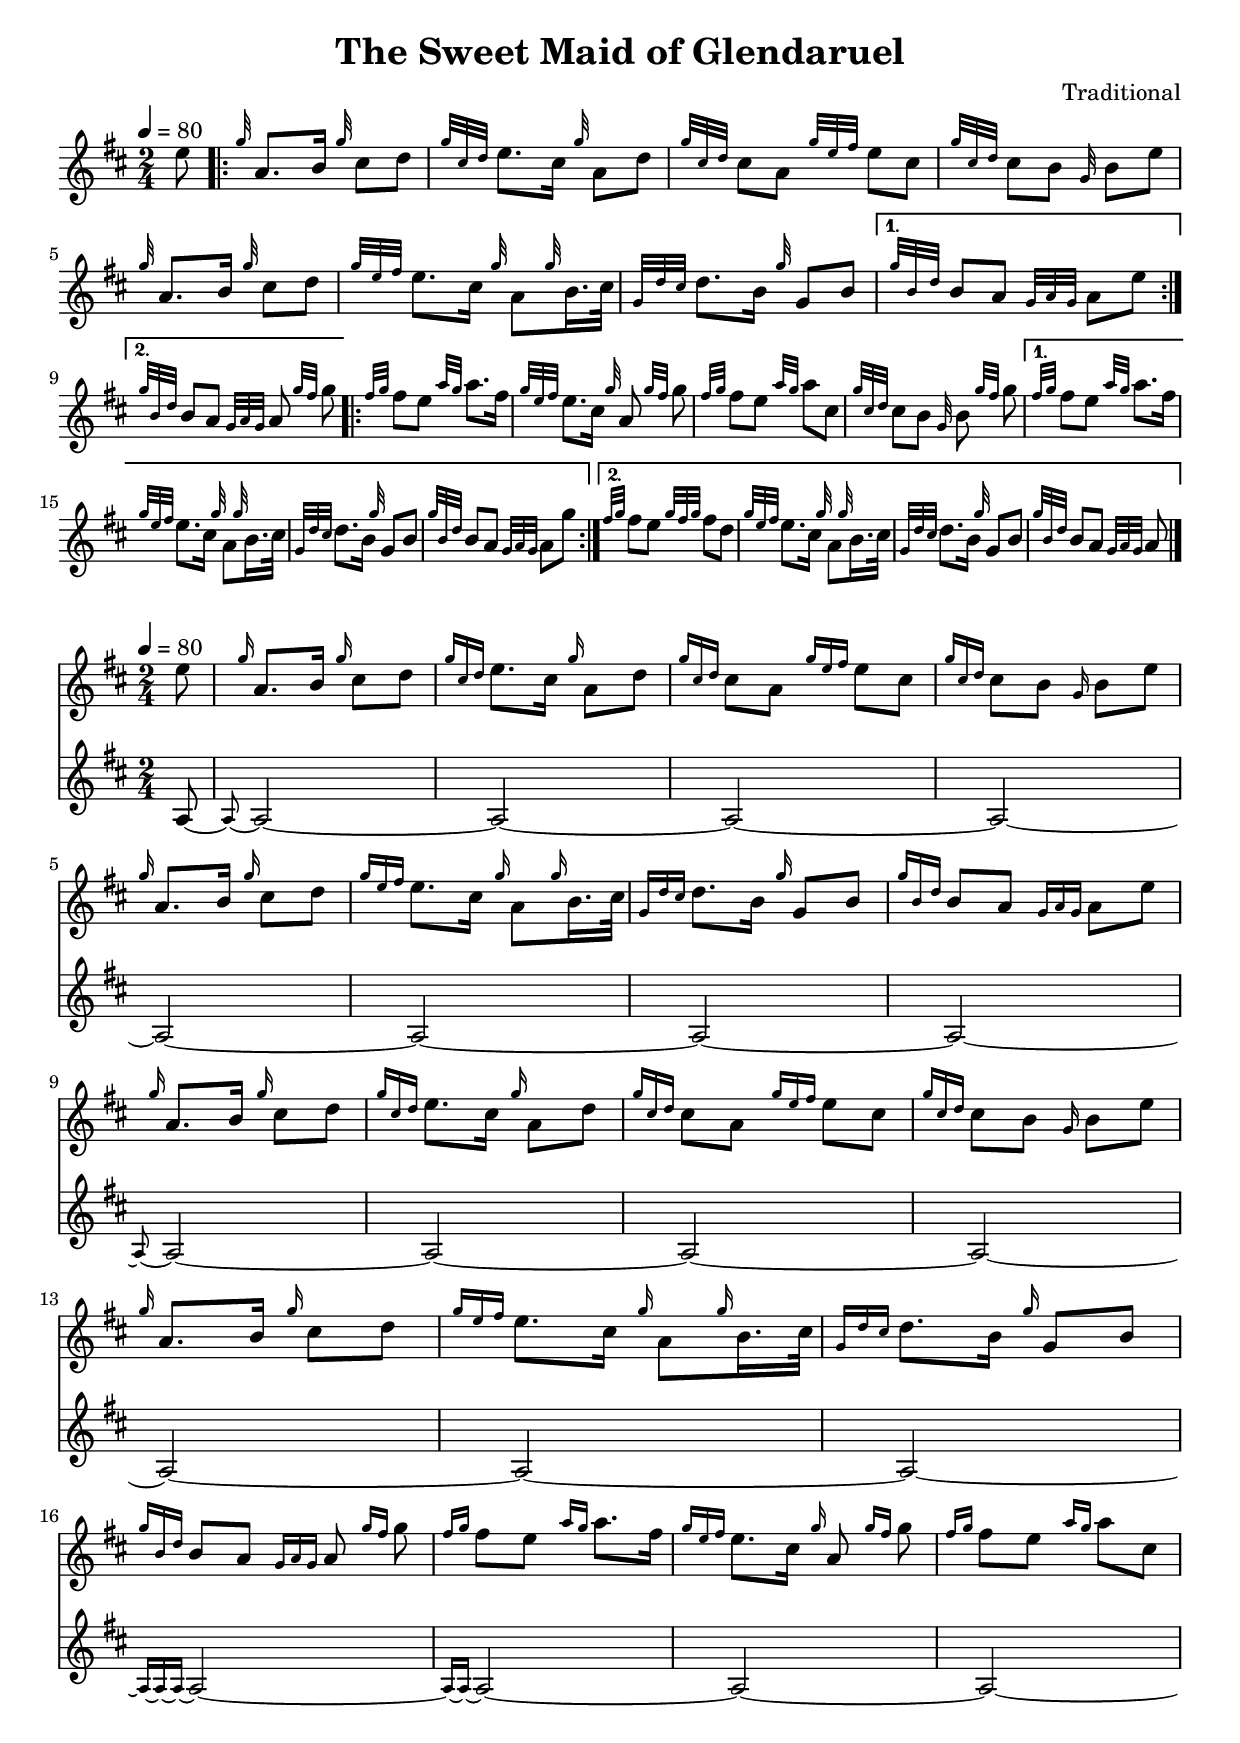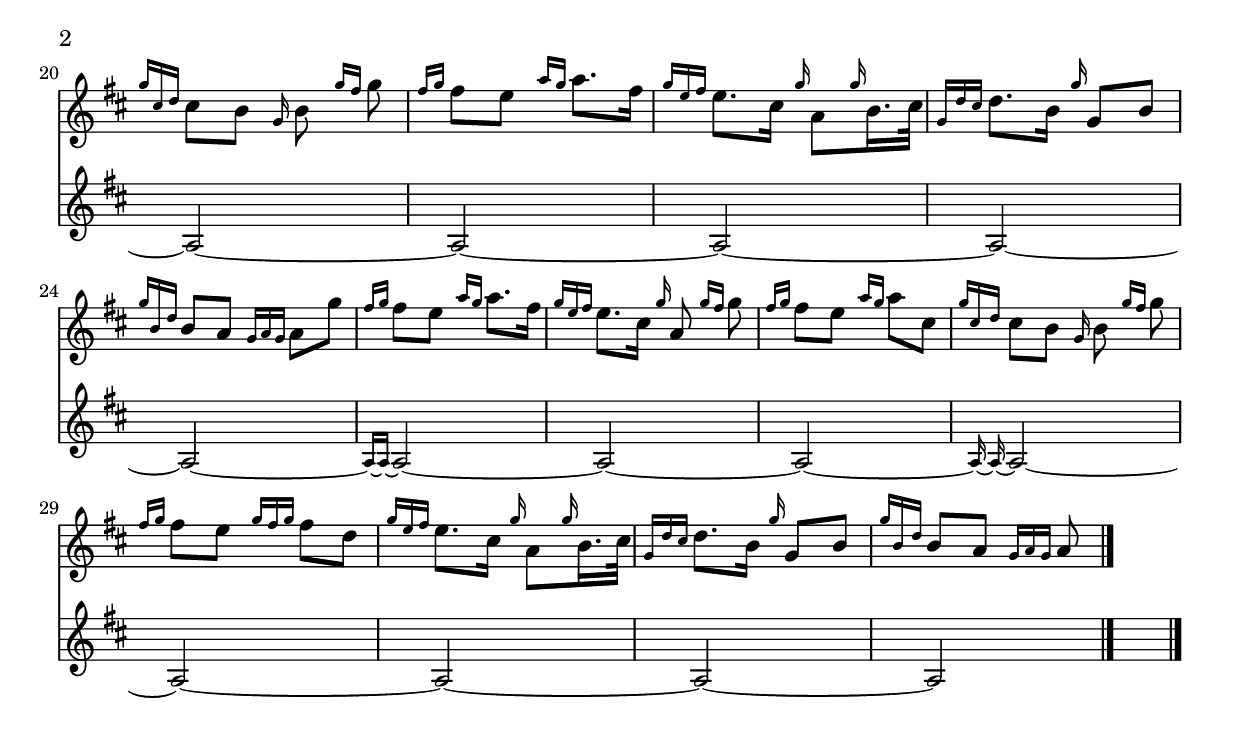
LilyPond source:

\version "2.24.1"

\version "2.24.1"

\include "util.ily"
\version "2.24.1"

hash = #(define-scheme-function (factor exponent)
          (number? number?)
          (* factor exponent))

% Here's an explanation of why `low-primes` and `prime` are necessary:
% Seeing as Helmholtz-Ellis notation combines "classical" accidentals
% with alterations by syntonic commas, it's necessary to combine the
% prime factors 3 and 5 into a single (factor . exponent) pair to be
% able to hash it. To represent a combined accidental we multiply 5 by
% a prime number distinct from 3 and 5 (and 2, for that matter) which
% we get via this mapping:
%
%	7 = double flat
%	11 = flat
%	17 = sharp
%	19 = double sharp
%
% How is this mapping derived? We simply use the exponent for the prime
% factor 3 displaced by 2 (-2 -> 0, -1 -> 1, 1 -> 3 and 2 -> 4) as an
% index into the list `low-primes`. This pseudofactor is guaranteed to
% be distinct from any real factor we may ever wish to use so the resulting
% hash will be unique.
%
% There is one caveat however, let's say that we would like to extend the
% system to allow for higher exponents for the prime factors which we decided
% to use in `low-primes`. Then there would be a conflict between
%
%	(hash (5 7) 1)
%
% and
%
%	(hash 7 5)
%
% as these would hash to the same number according to the current hash function.
% There are at least two possible solutions:
%
% 	1) Use larger prime numbers.
%	2) Use a different hashing function.
%
% It might be worth the effort to future-proof this scheme but this seems adequate
% for the time being.

low-primes = #'(7 11 13 17 19)

prime = #(define-scheme-function (i)
           (number?)
           (list-ref low-primes i))

% TODO - Precompute this table?
accidental-map = #`((,(hash 3 0) . #x6e)
                    (,(hash 3 1) . #x76)
                    (,(hash 3 2) . #x56)
                    (,(hash 3 -1) . #x65)
                    (,(hash 3 -2) . #x45)
                    (,(hash 5 1) . #x6f)
                    (,(hash 5 2) . #x70)
                    (,(hash 5 3) . #x71)
                    (,(hash 5 4) . #x4e)
                    (,(hash 5 -1) . #x6d)
                    (,(hash 5 -2) . #x6c)
                    (,(hash 5 -3) . #x6b)
                    (,(hash 5 -4) . #x4d)
                    (,(hash (* 5 (prime 3)) 1) . #x77)
                    (,(hash (* 5 (prime 3)) 2) . #x78)
                    (,(hash (* 5 (prime 3)) 3) . #x79)
                    (,(hash (* 5 (prime 3)) 4) . #x50)
                    (,(hash (* 5 (prime 3)) -1) . #x75)
                    (,(hash (* 5 (prime 3)) -2) . #x74)
                    (,(hash (* 5 (prime 3)) -3) . #x73)
                    (,(hash (* 5 (prime 3)) -4) . #x4f)
                    (,(hash (* 5 (prime 4)) 1) . #x57)
                    (,(hash (* 5 (prime 4)) 2) . #x58)
                    (,(hash (* 5 (prime 4)) 3) . #x59)
                    (,(hash (* 5 (prime 4)) 4) . #x51)
                    (,(hash (* 5 (prime 4)) -1) . #x55)
                    (,(hash (* 5 (prime 4)) -2) . #x54)
                    (,(hash (* 5 (prime 4)) -3) . #x53)
                    (,(hash (* 5 (prime 4)) -4) . #x52)
                    (,(hash (* 5 (prime 1)) 1) . #x66)
                    (,(hash (* 5 (prime 1)) 2) . #x67)
                    (,(hash (* 5 (prime 1)) 3) . #x68)
                    (,(hash (* 5 (prime 1)) 4) . #x4c)
                    (,(hash (* 5 (prime 1)) -1) . #x64)
                    (,(hash (* 5 (prime 1)) -2) . #x63)
                    (,(hash (* 5 (prime 1)) -3) . #x62)
                    (,(hash (* 5 (prime 1)) -4) . #x4b)
                    (,(hash (* 5 (prime 0)) 1) . #x46)
                    (,(hash (* 5 (prime 0)) 2) . #x47)
                    (,(hash (* 5 (prime 0)) 3) . #x48)
                    (,(hash (* 5 (prime 0)) 4) . #x4a)
                    (,(hash (* 5 (prime 0)) -1) . #x44)
                    (,(hash (* 5 (prime 0)) -2) . #x43)
                    (,(hash (* 5 (prime 0)) -3) . #x42)
                    (,(hash (* 5 (prime 0)) -4) . #x49)
                    (,(hash 7 1) . #x3e)
                    (,(hash 7 2) . #x2e)
                    (,(hash 7 -1) . #x3c)
                    (,(hash 7 -2) . #x2c)
                    (,(hash 11 1) . #x34)
                    (,(hash 11 -1) . #x35)
                    (,(hash 13 1) . #x39)
                    (,(hash 13 -1) . #x30)
                    (,(hash 17 1) . #x3b)
                    (,(hash 17 -1) . #x3a)
                    (,(hash 19 1) . #x2f)
                    (,(hash 19 -1) . #x2a)
                    (,(hash 23 1) . #x33)
                    (,(hash 23 -1) . #x36)
                    (,(hash 29 1) . #x32)
                    (,(hash 29 -1) . #x37)
                    (,(hash 31 1) . #x38)
                    (,(hash 31 -1) . #x31)
                    (,(hash 37 1) . #xe1)
                    (,(hash 37 -1) . #xe0)
                    (,(hash 41 1) . #x2b)
                    (,(hash 41 -1) . #x2d)
                    (,(hash 43 1) . #xe9)
                    (,(hash 43 -1) . #xe8)
                    (,(hash 47 1) . #xed)
                    (,(hash 47 -1) . #xec))

\include "lib.ily"
\version "2.24.1"

lex-number = #(define-scheme-function (input output factor k)
                (string? list? pair? procedure?)
                (let*
                 (
                   ; Index of the first non-numeric character following some string of digits,
                   ; or the end of the string if there is no such character
                   (i (or (string-skip input char-numeric?) (string-length input)))
                   (n (string->number (string-take input i)))
                   (rest (substring input i)))
                 (k rest output factor n)))

lex-factor = #(define-scheme-function (input output factor k)
                (string? list? pair? procedure?)
                (lex-number input
                            output
                            factor
                            (lambda
                             (input output factor n)
                             (let ((e (cdr factor)))
                               (k input output (cons n e) lex-factor)))))

lex-exponent = #(define-scheme-function (input output factor k)
                  (string? list? pair? procedure?)
                  (lex-number input
                              output
                              factor
                              (lambda
                               (input output factor n)
                               (let ((f (car factor))
                                     (e (cdr factor)))
                                 (k input output (cons f (* n e)) lex-factor)))))

% Continuation-passing style lexical analyzer
%
% Precondition: The input string is well-formed according to one rule:
%	- Any occurrence of the characters 'o', 'u' or '^' is eventually followed by a number,
%	  after zero or more arbitrary characters
% Postcondition: A list of pairs (x . y) corresponding to the input string, possibly augmented with some
% 		 dummy elements which will be removed in a later pass.
lex = #(define-scheme-function (input output factor k)
         (string? list? pair? procedure?)
         (if (string-null? input)
             (cons factor output)
             (let ((char (string-ref input 0))
                   (rest (substring input 1)))
               (cond ((char-ci=? char #\o) (lex rest (cons factor output) '(0 . 1) lex-factor))
                     ((char-ci=? char #\u) (lex rest (cons factor output) '(0 . -1) lex-factor))
                     ((char-ci=? char #\^) (lex rest output factor lex-exponent))
                     ((char-whitespace? char) (lex rest (cons factor output) '(0 . 1) lex-factor))
                     ((char-numeric? char) (k input output factor lex))
                     (else
                      ; TODO should probably accept a boolean parameter instead but that is a bit of an intrusive change
                      (if (ly:parser-lookup 'warn-on-ill-formed-factor-string)
                          (ly:warning (format #f "Ignoring spurious character ~c" char)))
                      (lex rest output factor k))))))

parse-heji-string = #(define-scheme-function (factors)
                       (string?)
                       (lex factors '() '(0 . 1) lex-factor))

\version "2.24.1"

\include "util.ily"

comma-map = #'((3 . 2187/2048)
               (5 . 81/80)
               (7 . 64/63)
               (11 . 33/32)
               (13 . 27/26)
               (17 . 2187/2176)
               (19 . 513/512)
               (23 . 736/729)
               (29 . 261/256)
               (31 . 32/31)
               (37 . 37/36)
               (41 . 82/81)
               (43 . 129/128)
               (47 . 752/729))

diatonic-pythagorean-scale = ##(1/1 9/8 32/27 4/3 3/2 128/81 16/9)
equal-tempered-intervals = ##(0 2 3 5 7 8 10)

% Precondition: Factors is a possibly empty list of pairs (x . y)
% Postcondition: The returned list is the product ∏x'_i^(y_i) for (x_i . y_i) ∈ factors
%                 where x'_i is the HEJI comma corresponding to factor x_i
factors-to-interval = #(define-scheme-function (factors)
                         (list?)
                         (if (nil? factors)
                             1
                             (let* ((this-factor (car factors))
                                    (rest (cdr factors))
                                    (f (car this-factor))
                                    (e (cdr this-factor))
                                    (comma (assoc-ref comma-map f)))
                               (if (= f 0)
                                   (factors-to-interval rest)
                                   (* (expt comma e) (factors-to-interval rest))))))

% Postcondition: The returned value is log_(12√(2^2)) interval expressed as a rational number
%		 accurate up to a difference of epsilon. What this expression tells us is how
%		 many equal tempered whole tones the interval consists of, which is how LilyPond
%		 (and MIDI) represent pitch bends
interval-to-alteration = #(define-scheme-function (interval)
                            (rational?)
                            (define epsilon 1/1000000000000000)
                            (rationalize (inexact->exact (log-b (expt 2 (/ 2 12)) interval)) epsilon))

% Postcondition: The returned value is the number of equal tempered whole tones (see above comment)
%		 that comprise the difference between the Pythagorean interval (formed by the input note and the
%		 reference pitch (by default, A)) and the corresponding equal tempered interval
pythagorean-alteration = #(define-scheme-function (note reference-pitch)
                            (number? number?)
                            (let* ((interval (let ((diff (- note reference-pitch)))
                                               (if (negative? diff)
                                                   (+ diff 7)
                                                   diff)))
                                   (et-interval (expt 2 (/ (vector-ref equal-tempered-intervals interval) 12)))
                                   (pythagorean-interval (vector-ref diatonic-pythagorean-scale interval))
                                   (difference (/ pythagorean-interval et-interval)))
                              (interval-to-alteration difference)))

tune-pitches = #(define-scheme-function (music interval reference-pitch)
                  (ly:music? rational? number?)
                  ; We are going to get a ton of warnings because the alterations do not have
                  ; corresponding glyphs, but it doesn't matter since we are inserting the
                  ; glyphs manually using markup
                  (ly:expect-warning "")
                  (change-pitches music (lambda (pitch)
                                          (let* ((octave (ly:pitch-octave pitch))
                                                 (notename (ly:pitch-notename pitch))
                                                 (alteration (ly:pitch-alteration pitch))
                                                 (base-alteration (pythagorean-alteration notename reference-pitch)))
                                            (ly:make-pitch
                                             octave
                                             notename
                                             (+ base-alteration (if (= interval 1/1) alteration (interval-to-alteration interval))))))))


heji-font = #(set-if-unset 'heji-font "HEJI2")
warn-on-empty-factors = #(set-if-unset 'warn-on-empty-factors #t)
skip-validation = #(set-if-unset 'skip-validation #f)
warn-on-ill-formed-factor-string = #(set-if-unset 'warn-on-ill-formed-factor-string #t)
render-midi = #(set-if-unset 'render-midi #f)
reference-pitch = #(set-if-unset 'reference-pitch 5)
print-naturals = #(set-if-unset 'print-naturals #t)

HejiScore =
#(define-void-function (music)
   (ly:music?)
   (if render-midi
       (let* ((copy (ly:music-deep-copy music))
              (expanded (music-map (lambda (music)
                                     (if (equal? (ly:music-property music 'name) 'EventChord)
                                         (expand-chord music)
                                         music))
                                   copy))
              (main-score
               #{
                 \score
                 {
                   #music
                   \layout {}
               } #})
              (playback-score #{
                \score
                {
                  #expanded
                  \midi {
                    % Ensures that LilyPond assigns separate MIDI channels to each voice, which is needed to
                    % support playback
                    \context {
                      \Staff
                      \remove "Staff_performer"
                    }
                    \context {
                      \Voice
                      \consists "Staff_performer"
                    }
                  }
                              } #}))
         (add-score main-score)
         ; playback-score has no layout {} block so it won't be visible
         (add-score playback-score))
       (add-score
        #{
          \score {
            #music
          }
        #} )))

HejiStaff =
#(define-music-function (music)
   (ly:music?)
   #{
     \new Staff \with { \accidentalStyle dodecaphonic }
     {
       #music
     }
   #})

#(define-markup-command
  (heji-markup layout props factors)
  (list?)
  (let* ((accidentals
          (map
           (lambda (point-code)
             `(markup (#:override `(font-name . ,heji-font) #:fontsize 5 #:char ,point-code)))
           (parse-heji factors)))
         (markup-cmd `(make-concat-markup (list ,@accidentals (markup #:hspace -1)))))
    (interpret-markup layout props
                      (eval markup-cmd (current-module)))))

ji =
#(define-music-function (factors note)
   (string? ly:music?)
   (if (not (eq? (ly:music-property note 'name) 'NoteEvent))
       (ly:parser-error "Expected note"))
   (let* ((factor-list (parse-heji-string factors))
          (accidentals #{\markup\heji-markup #factor-list #}))
     (if render-midi (tune-pitches note (factors-to-interval factor-list) reference-pitch))
     #{
       \tweak Accidental.stencil
       #ly:text-interface::print
       \tweak Accidental.text
       #accidentals
       #note
     #}))


pad-x = #(define-scheme-function (offset)
           (number?)
           #{ \once \override Accidental.X-extent = #`(,offset . 0) #})

\header {
  title =  "The Sweet Maid of Glendaruel"
  composer =  "Traditional"
}

\layout {
  indent = 0.0
}

% Uncomment to produce a MIDI file
%render-midi = ##t

\score {
  \new Staff {
    \set Staff.midiInstrument = "bagpipe"

    \tempo 4 = 80
    \clef "treble"
    \time 2/4
    \key d \major
    \transposition bes

    \relative e'' {
      \partial 8 e8 |
      \repeat volta 2 {
        \grace \ji"u7"g32 a,8. b16 \grace \ji"u7"g'32 \ji"3u5"cis,8 d8 |
        \grace { \ji"u7"g32 \ji"3u5"cis,32 d32 } e8. \ji"3u5"cis16 \grace \ji"u7"g'32 a,8 d8 |
        \grace { \ji"u7"g32 \ji"3u5"cis,32 d32 } \ji"3u5"cis8 a8 \grace { \ji"u7"g'32 e32 \pad-x 0.2 \ji"3u5"fis32 } e8 \ji"3u5"cis8 |
        \grace { \ji"u7"g'32 \ji"3u5"cis,32 d32 } \ji"3u5"cis8 b8 \grace \ji"u7"g32 b8 e8 | \break
        \grace \ji"u7"g32 a,8. b16 \grace \ji"u7"g'32 \ji"3u5"cis,8 d8 |
        \grace { \ji"u7"g32 e32 \pad-x 0.2 \ji"3u5"fis32 } e8. \ji"3u5"cis16 \grace \ji"u7"g'32 a,8 \grace \ji"u7"g'32 b,16. \ji"3u5"cis32 |
        \grace { \ji"u7"g32 d'32 \pad-x 0.2 \ji"3u5"cis32 } d8. b16 \grace \ji"u7"g'32 \ji"u7"g,8 b8 |
      }
      \alternative {
        {
          \grace { \ji"u7"g'32 b,32 d32 } b8 a8 \pad-x -0.5 \grace { \ji"u7"g32 a32 \ji"u7"g32 } a8 e'8 |
        }
        {
          \break
          \grace { \ji"u7"g32 b,32 d32 } b8 a8 \pad-x -0.5 \grace { \ji"u7"g32 a32 \ji"u7"g32 } a8 \grace { \ji"u7"g'32 \pad-x 0.2 \ji"3u5"fis32 } \ji"u7"g8 |
        }
      }
      \repeat volta 2 {
        \grace { \ji"3u5"fis32 \pad-x 0.2 \ji"u7"g32 } \ji"3u5"fis8 e8 \grace { a32 \ji"u7"g32 } a8. \ji"3u5"fis16 |
        \grace { \ji"u7"g32 e32 \pad-x 0.2  \ji"3u5"fis32 } e8. \ji"3u5"cis16 \grace \ji"u7"g'32 a,8 \grace { \ji"u7"g'32 \ji"3u5"fis32 } \ji"u7"g8 |
        \pad-x -0.5 \grace { \ji"3u5"fis32 \ji"u7"g32 } \ji"3u5"fis8 e8 \grace { a32 \ji"u7"g32 } a8 \ji"3u5"cis,8 |
        \grace { \ji"u7"g'32 \ji"3u5"cis,32 d32 } \ji"3u5"cis8 b8 \pad-x -0.5 \grace { \ji"u7"g32 } b8 \grace { \ji"u7"g'32 \pad-x 0.2  \ji"3u5"fis32 } \ji"u7"g8 |
      }
      \alternative {
        {
          \pad-x -0.5 \grace { \ji"3u5"fis32 \ji"u7"g32 } \ji"3u5"fis8 e8 \grace { a32 \ji"u7"g32 } a8. \ji"3u5"fis16 |
          \grace { \ji"u7"g32 e32 \pad-x 0.2 \ji"3u5"fis32 } e8. \ji"3u5"cis16 \grace \ji"u7"g'32 a,8 \grace \ji"u7"g'32 b,16. \ji"3u5"cis32 |
          \pad-x -0.5 \grace { \ji"u7"g32 d'32 \pad-x 0.2 \ji"3u5"cis32 } d8. b16 \grace { \ji"u7"g'32 } \ji"u7"g,8 b8 |
          \grace { \ji"u7"g'32 b,32 d32 } b8 a8 \pad-x -0.5 \grace { \ji"u7"g32 a32 \ji"u7"g32 } a8 \ji"u7"g'8 |
        }
        {
          \pad-x -0.5 \grace { \ji"3u5"fis32 \pad-x 0.2 \ji"u7"g32 } \ji"3u5"fis8 e8 \grace { \ji"u7"g32 \ji"3u5"fis32 \ji"u7"g32 } \ji"3u5"fis8 d8 |
          \grace { \ji"u7"g32 e32 \pad-x 0.2 \ji"3u5"fis32 } e8. \ji"3u5"cis16 \grace \ji"u7"g'32 a,8 \grace { \ji"u7"g'32 } b,16. \ji"3u5"cis32 |
          \pad-x -0.5 \grace { \ji"u7"g32 d'32 \pad-x 0.2 \ji"3u5"cis32 } d8. b16 \grace { \ji"u7"g'32 } \ji"u7"g,8 b8 |
          \grace { \ji"u7"g'32 b,32 d32 } b8 a8 \pad-x -0.5 \grace { \ji"u7"g32 a32 \ji"u7"g32 } a8 \bar "|."
        }
      }
    }
  }

  \layout {}
}

\score {
  <<
    \new Staff {
      \set Staff.midiInstrument = "bagpipe"

      \tempo 4 = 80
      \clef "treble"
      \time 2/4
      \key d \major
      \transposition bes

      \unfoldRepeats {
        \relative e'' {
          \partial 8 e8 |
          \repeat volta 2 {
            \grace \ji"u7"g16 a,8. b16 \grace \ji"u7"g'16 \ji"3u5"cis,8 d8 |
            \grace { \ji"u7"g16 \ji"3u5"cis,16 d16 } e8. \ji"3u5"cis16 \grace \ji"u7"g'16 a,8 d8 |
            \grace { \ji"u7"g16 \ji"3u5"cis,16 d16 } \ji"3u5"cis8 a8 \grace { \ji"u7"g'16 e16 \pad-x 0.2 \ji"3u5"fis16 } e8 \ji"3u5"cis8 |
            \grace { \ji"u7"g'16 \ji"3u5"cis,16 d16 } \ji"3u5"cis8 b8 \grace \ji"u7"g16 b8 e8 | \break
            \grace \ji"u7"g16 a,8. b16 \grace \ji"u7"g'16 \ji"3u5"cis,8 d8 |
            \grace { \ji"u7"g16 e16 \pad-x 0.2 \ji"3u5"fis16 } e8. \ji"3u5"cis16 \grace \ji"u7"g'16 a,8 \grace \ji"u7"g'16 b,16. \ji"3u5"cis32 |
            \grace { \ji"u7"g16 d'16 \pad-x 0.2 \ji"3u5"cis16 } d8. b16 \grace \ji"u7"g'16 \ji"u7"g,8 b8 |
          }
          \alternative {
            {
              \grace { \ji"u7"g'16 b,16 d16 } b8 a8 \pad-x -0.5 \grace { \ji"u7"g16 a16 \ji"u7"g16 } a8 e'8 |
            }
            {
              \break
              \grace { \ji"u7"g16 b,16 d16 } b8 a8 \pad-x -0.5 \grace { \ji"u7"g16 a16 \ji"u7"g16 } a8 \grace { \ji"u7"g'16 \pad-x 0.2 \ji"3u5"fis16 } \ji"u7"g8 |
            }
          }
          \repeat volta 2 {
            \grace { \ji"3u5"fis16 \pad-x 0.2 \ji"u7"g16 } \ji"3u5"fis8 e8 \grace { a16 \ji"u7"g16 } a8. \ji"3u5"fis16 |
            \grace { \ji"u7"g16 e16 \pad-x 0.2  \ji"3u5"fis16 } e8. \ji"3u5"cis16 \grace \ji"u7"g'16 a,8 \grace { \ji"u7"g'16 \ji"3u5"fis16 } \ji"u7"g8 |
            \pad-x -0.5 \grace { \ji"3u5"fis16 \ji"u7"g16 } \ji"3u5"fis8 e8 \grace { a16 \ji"u7"g16 } a8 \ji"3u5"cis,8 |
            \grace { \ji"u7"g'16 \ji"3u5"cis,16 d16 } \ji"3u5"cis8 b8 \pad-x -0.5 \grace { \ji"u7"g16 } b8 \grace { \ji"u7"g'16 \pad-x 0.2  \ji"3u5"fis16 } \ji"u7"g8 |
          }
          \alternative {
            {
              \pad-x -0.5 \grace { \ji"3u5"fis16 \ji"u7"g16 } \ji"3u5"fis8 e8 \grace { a16 \ji"u7"g16 } a8. \ji"3u5"fis16 |
              \grace { \ji"u7"g16 e16 \pad-x 0.2 \ji"3u5"fis16 } e8. \ji"3u5"cis16 \grace \ji"u7"g'16 a,8 \grace \ji"u7"g'16 b,16. \ji"3u5"cis32 |
              \pad-x -0.5 \grace { \ji"u7"g16 d'16 \pad-x 0.2 \ji"3u5"cis16 } d8. b16 \grace { \ji"u7"g'16 } \ji"u7"g,8 b8 |
              \grace { \ji"u7"g'16 b,16 d16 } b8 a8 \pad-x -0.5 \grace { \ji"u7"g16 a16 \ji"u7"g16 } a8 \ji"u7"g'8 |
            }
            {
              \pad-x -0.5 \grace { \ji"3u5"fis16 \pad-x 0.2 \ji"u7"g16 } \ji"3u5"fis8 e8 \grace { \ji"u7"g16 \ji"3u5"fis16 \ji"u7"g16 } \ji"3u5"fis8 d8 |
              \grace { \ji"u7"g16 e16 \pad-x 0.2 \ji"3u5"fis16 } e8. \ji"3u5"cis16 \grace \ji"u7"g'16 a,8 \grace { \ji"u7"g'16 } b,16. \ji"3u5"cis32 |
              \pad-x -0.5 \grace { \ji"u7"g16 d'16 \pad-x 0.2 \ji"3u5"cis16 } d8. b16 \grace { \ji"u7"g'16 } \ji"u7"g,8 b8 |
              \grace { \ji"u7"g'16 b,16 d16 } b8 a8 \pad-x -0.5 \grace { \ji"u7"g16 a16 \ji"u7"g16 } a8 \bar "|."
            }
          }
        }
      }
    }

    \new Staff {
      \set Staff.midiInstrument = "reed organ"

      \key d \major \transposition bes

      \unfoldRepeats {
        \relative a {
          \partial 8 a8~ |
          \repeat volta 2 {
            \grace { a~ } a2~ |
            a~ |
            a~ |
            a~ |
            a~ |
            a~ |
            a~ |
          }
          \alternative {
            {
              a~ |
            }
            {
              \grace { a16~ a~ a~ } a2~ |
            }
          }
          \repeat volta 2 {
            \grace { a16~ a~ } a2~ |
            a~ |
            a~ |
          }
          \alternative {
            {
              a~ |
              a~ |
              a~ |
              a~ |
              a~ |
            }
            {
              \grace { a16~ a~ } a2~
              a~ |
              a~ |
              a~ |
              a \bar "|."
            }
          }
        }
      }
    }
  >>

  #(if render-midi #{ \midi { } #})
}
